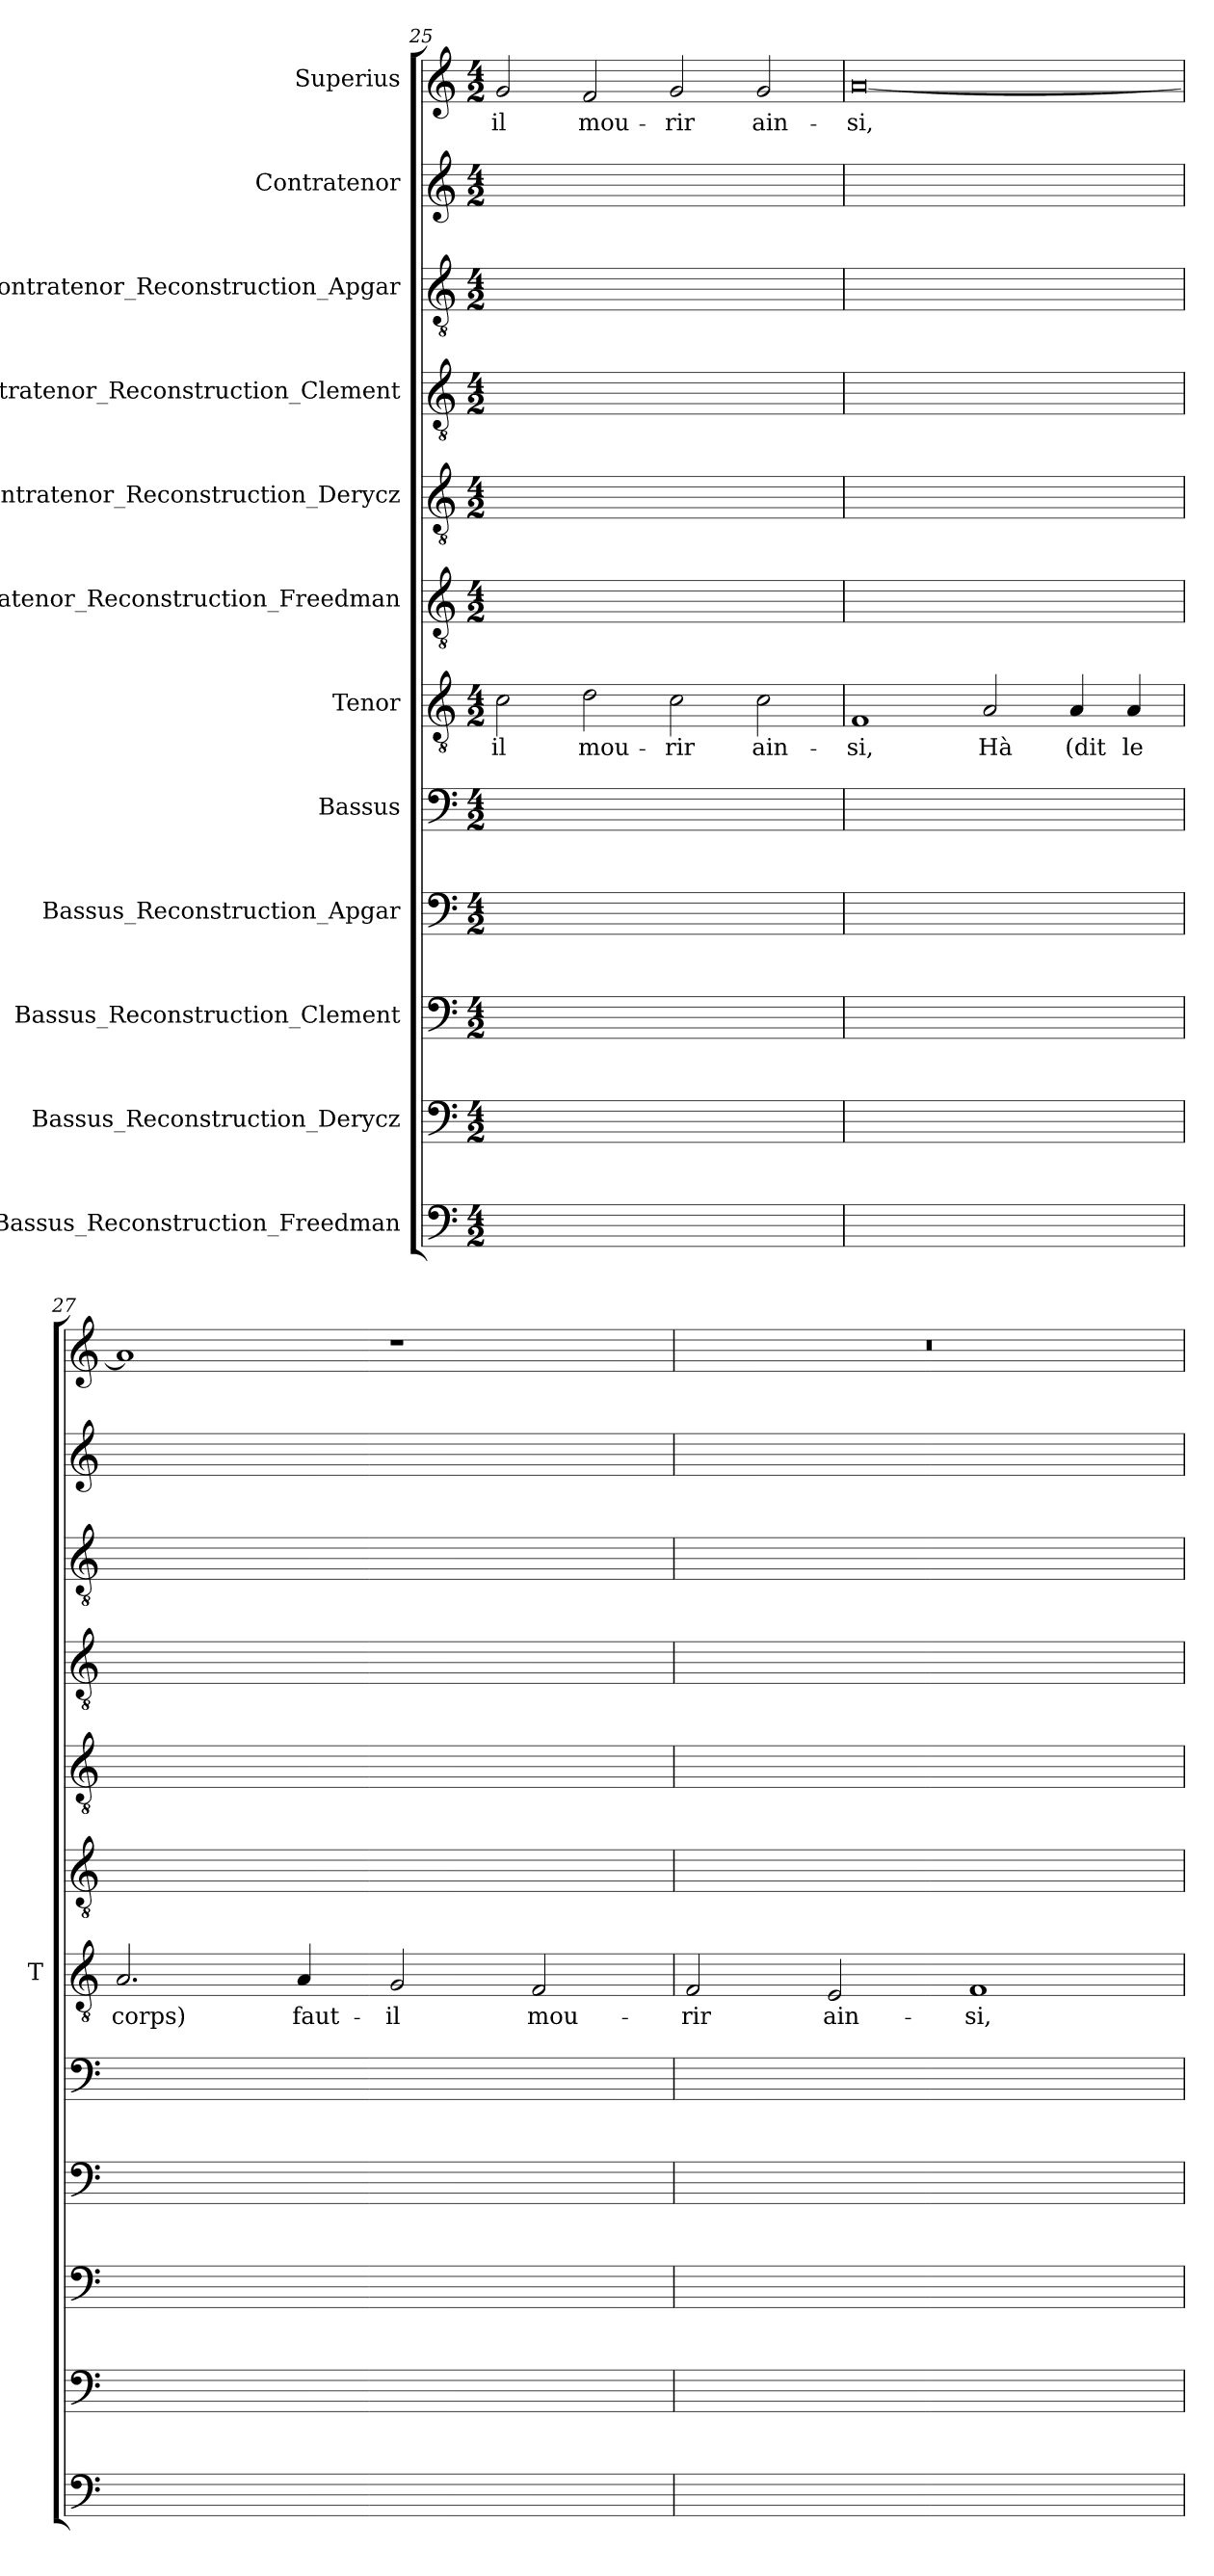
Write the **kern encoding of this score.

**kern	**kern	**kern	**kern	**kern	**kern	**text	**kern	**kern	**kern	**kern	**kern	**kern	**text
*part12	*part11	*part10	*part9	*part8	*part7	*part7	*part6	*part5	*part4	*part3	*part2	*part1	*part1
*staff12	*staff11	*staff10	*staff9	*staff8	*staff7	*staff7	*staff6	*staff5	*staff4	*staff3	*staff2	*staff1	*staff1
*I"Bassus_Reconstruction_Freedman	*I"Bassus_Reconstruction_Derycz	*I"Bassus_Reconstruction_Clement	*I"Bassus_Reconstruction_Apgar	*I"Bassus	*I"Tenor	*	*I"Contratenor_Reconstruction_Freedman	*I"Contratenor_Reconstruction_Derycz	*I"Contratenor_Reconstruction_Clement	*I"Contratenor_Reconstruction_Apgar	*I"Contratenor	*I"Superius	*
*	*	*	*	*	*I'T	*	*	*	*	*	*	*	*
*clefF4	*clefF4	*clefF4	*clefF4	*clefF4	*clefGv2	*	*clefGv2	*clefGv2	*clefGv2	*clefGv2	*clefG2	*clefG2	*
*k[]	*k[]	*k[]	*k[]	*k[]	*k[]	*	*k[]	*k[]	*k[]	*k[]	*k[]	*k[]	*
*M4/2	*M4/2	*M4/2	*M4/2	*M4/2	*M4/2	*	*M4/2	*M4/2	*M4/2	*M4/2	*M4/2	*M4/2	*
=25	=25	=25	=25	=25	=25	=25	=25	=25	=25	=25	=25	=25	=25
0ryy	0ryy	0ryy	0ryy	0ryy	2c	-il	0ryy	0ryy	0ryy	0ryy	0ryy	2g	-il
.	.	.	.	.	2d	mou-	.	.	.	.	.	2f	mou-
.	.	.	.	.	2c	-rir	.	.	.	.	.	2g	-rir
.	.	.	.	.	2c	ain-	.	.	.	.	.	2g	ain-
=26	=26	=26	=26	=26	=26	=26	=26	=26	=26	=26	=26	=26	=26
0ryy	0ryy	0ryy	0ryy	0ryy	1F	-si,	0ryy	0ryy	0ryy	0ryy	0ryy	[0a	-si,
.	.	.	.	.	2A	-Hà	.	.	.	.	.	.	.
.	.	.	.	.	4A	-(dit	.	.	.	.	.	.	.
.	.	.	.	.	4A	-le	.	.	.	.	.	.	.
=27	=27	=27	=27	=27	=27	=27	=27	=27	=27	=27	=27	=27	=27
0ryy	0ryy	0ryy	0ryy	0ryy	2.A	-corps)	0ryy	0ryy	0ryy	0ryy	0ryy	1a]	.
.	.	.	.	.	4A	faut-	.	.	.	.	.	.	.
.	.	.	.	.	2G	-il	.	.	.	.	.	1r	.
.	.	.	.	.	2F	mou-	.	.	.	.	.	.	.
=28	=28	=28	=28	=28	=28	=28	=28	=28	=28	=28	=28	=28	=28
0ryy	0ryy	0ryy	0ryy	0ryy	2F	-rir	0ryy	0ryy	0ryy	0ryy	0ryy	0r	.
.	.	.	.	.	2E	ain-	.	.	.	.	.	.	.
.	.	.	.	.	1F	-si,	.	.	.	.	.	.	.
=	=	=	=	=	=	=	=	=	=	=	=	=	=
*-	*-	*-	*-	*-	*-	*-	*-	*-	*-	*-	*-	*-	*-
